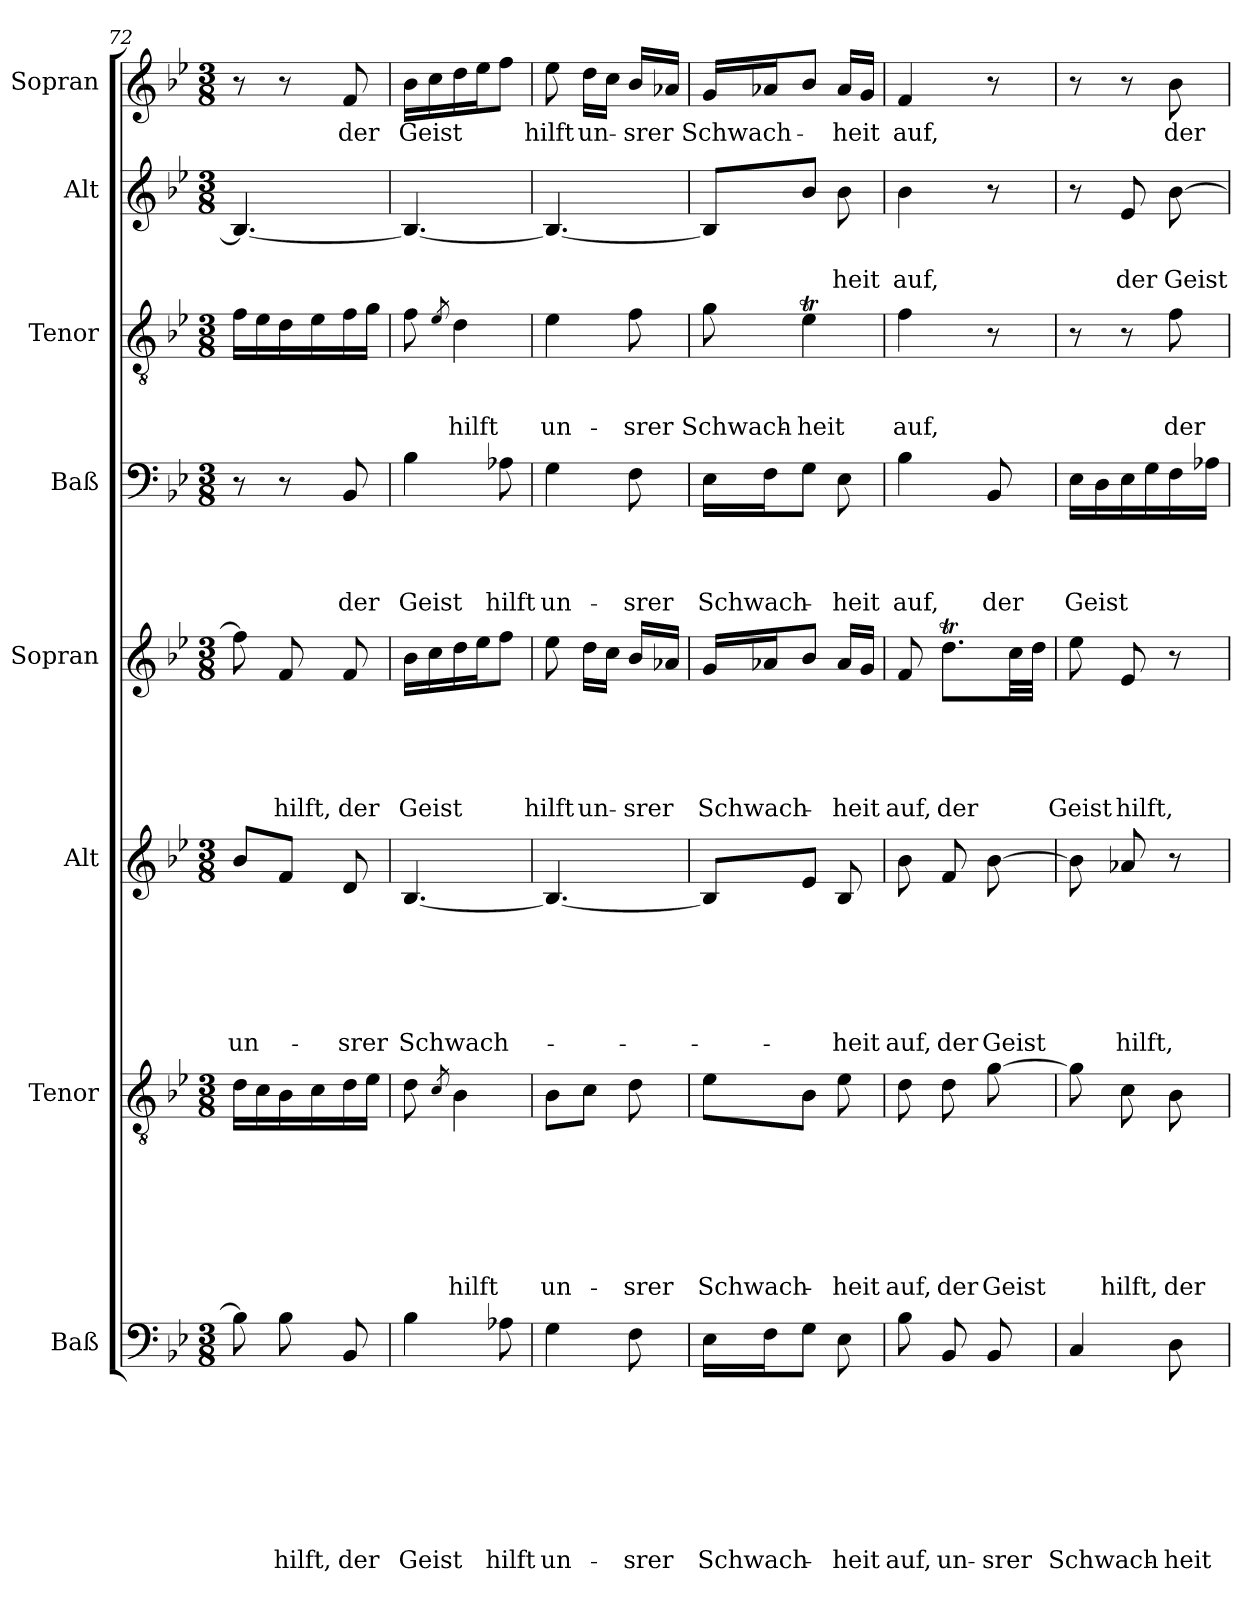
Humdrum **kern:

**kern	**text	**text	**text	**text	**text	**text	**text	**text	**kern	**text	**text	**text	**text	**text	**text	**text	**kern	**text	**text	**text	**text	**text	**text	**kern	**text	**text	**text	**text	**text	**kern	**text	**text	**text	**text	**kern	**text	**text	**text	**kern	**text	**text	**kern	**text
*part8	*part8	*part8	*part8	*part8	*part8	*part8	*part8	*part8	*part7	*part7	*part7	*part7	*part7	*part7	*part7	*part7	*part6	*part6	*part6	*part6	*part6	*part6	*part6	*part5	*part5	*part5	*part5	*part5	*part5	*part4	*part4	*part4	*part4	*part4	*part3	*part3	*part3	*part3	*part2	*part2	*part2	*part1	*part1
*staff8	*staff8	*staff8	*staff8	*staff8	*staff8	*staff8	*staff8	*staff8	*staff7	*staff7	*staff7	*staff7	*staff7	*staff7	*staff7	*staff7	*staff6	*staff6	*staff6	*staff6	*staff6	*staff6	*staff6	*staff5	*staff5	*staff5	*staff5	*staff5	*staff5	*staff4	*staff4	*staff4	*staff4	*staff4	*staff3	*staff3	*staff3	*staff3	*staff2	*staff2	*staff2	*staff1	*staff1
*I"Baß	*	*	*	*	*	*	*	*	*I"Tenor	*	*	*	*	*	*	*	*I"Alt	*	*	*	*	*	*	*I"Sopran	*	*	*	*	*	*I"Baß	*	*	*	*	*I"Tenor	*	*	*	*I"Alt	*	*	*I"Sopran	*
!!LO:LB:g=z
*clefF4	*	*	*	*	*	*	*	*	*clefGv2	*	*	*	*	*	*	*	*clefG2	*	*	*	*	*	*	*clefG2	*	*	*	*	*	*clefF4	*	*	*	*	*clefGv2	*	*	*	*clefG2	*	*	*clefG2	*
*k[b-e-]	*	*	*	*	*	*	*	*	*k[b-e-]	*	*	*	*	*	*	*	*k[b-e-]	*	*	*	*	*	*	*k[b-e-]	*	*	*	*	*	*k[b-e-]	*	*	*	*	*k[b-e-]	*	*	*	*k[b-e-]	*	*	*k[b-e-]	*
*B-:	*	*	*	*	*	*	*	*	*B-:	*	*	*	*	*	*	*	*B-:	*	*	*	*	*	*	*B-:	*	*	*	*	*	*B-:	*	*	*	*	*B-:	*	*	*	*B-:	*	*	*B-:	*
*M3/8	*	*	*	*	*	*	*	*	*M3/8	*	*	*	*	*	*	*	*M3/8	*	*	*	*	*	*	*M3/8	*	*	*	*	*	*M3/8	*	*	*	*	*M3/8	*	*	*	*M3/8	*	*	*M3/8	*
=72	=72	=72	=72	=72	=72	=72	=72	=72	=72	=72	=72	=72	=72	=72	=72	=72	=72	=72	=72	=72	=72	=72	=72	=72	=72	=72	=72	=72	=72	=72	=72	=72	=72	=72	=72	=72	=72	=72	=72	=72	=72	=72	=72
8B-!\]	.	.	.	.	.	.	.	.	16d!\LL	.	.	.	.	.	.	.	8b-!/L	.	.	.	.	.	un-	8ff!\]	.	.	.	.	.	8r	.	.	.	.	16f!\LL	.	.	.	4.B-!/_	.	.	8r	.
.	.	.	.	.	.	.	.	.	16c!\	.	.	.	.	.	.	.	.	.	.	.	.	.	.	.	.	.	.	.	.	.	.	.	.	.	16e-!\	.	.	.	.	.	.	.	.
8B-!\	.	.	.	.	.	.	.	hilft,	16B-!\	.	.	.	.	.	.	.	8f!/J	.	.	.	.	.	.	8f!/	.	.	.	.	hilft,	8r	.	.	.	.	16d!\	.	.	.	.	.	.	8r	.
.	.	.	.	.	.	.	.	.	16c!\	.	.	.	.	.	.	.	.	.	.	.	.	.	.	.	.	.	.	.	.	.	.	.	.	.	16e-!\	.	.	.	.	.	.	.	.
8BB-!/	.	.	.	.	.	.	.	der	16d!\	.	.	.	.	.	.	.	8d!/	.	.	.	.	.	-srer	8f!/	.	.	.	.	der	8BB-!/	.	.	.	der	16f!\	.	.	.	.	.	.	8f!/	der
.	.	.	.	.	.	.	.	.	16e-!\JJ	.	.	.	.	.	.	.	.	.	.	.	.	.	.	.	.	.	.	.	.	.	.	.	.	.	16g!\JJ	.	.	.	.	.	.	.	.
=73	=73	=73	=73	=73	=73	=73	=73	=73	=73	=73	=73	=73	=73	=73	=73	=73	=73	=73	=73	=73	=73	=73	=73	=73	=73	=73	=73	=73	=73	=73	=73	=73	=73	=73	=73	=73	=73	=73	=73	=73	=73	=73	=73
4B-!\	.	.	.	.	.	.	.	Geist	8d!\	.	.	.	.	.	.	.	[4.B-!/	.	.	.	.	.	Schwach-	16b-!\LL	.	.	.	.	Geist	4B-!\	.	.	.	Geist	8f!\	.	.	.	4.B-!/_	.	.	16b-!\LL	Geist
.	.	.	.	.	.	.	.	.	.	.	.	.	.	.	.	.	.	.	.	.	.	.	.	16cc!\	.	.	.	.	.	.	.	.	.	.	.	.	.	.	.	.	.	16cc!\	.
.	.	.	.	.	.	.	.	.	8qc/	.	.	.	.	.	.	.	.	.	.	.	.	.	.	.	.	.	.	.	.	.	.	.	.	.	8qe-/	.	.	.	.	.	.	.	.
.	.	.	.	.	.	.	.	.	4B-!\	.	.	.	.	.	.	hilft	.	.	.	.	.	.	.	16dd!\	.	.	.	.	.	.	.	.	.	.	4d!\	.	.	hilft	.	.	.	16dd!\	.
.	.	.	.	.	.	.	.	.	.	.	.	.	.	.	.	.	.	.	.	.	.	.	.	16ee-!\J	.	.	.	.	.	.	.	.	.	.	.	.	.	.	.	.	.	16ee-!\J	.
8A-X!\	.	.	.	.	.	.	.	hilft	.	.	.	.	.	.	.	.	.	.	.	.	.	.	.	8ff!\J	.	.	.	.	.	8A-X!\	.	.	.	hilft	.	.	.	.	.	.	.	8ff!\J	.
=74	=74	=74	=74	=74	=74	=74	=74	=74	=74	=74	=74	=74	=74	=74	=74	=74	=74	=74	=74	=74	=74	=74	=74	=74	=74	=74	=74	=74	=74	=74	=74	=74	=74	=74	=74	=74	=74	=74	=74	=74	=74	=74	=74
4G!\	.	.	.	.	.	.	.	un-	8B-!\L	.	.	.	.	.	.	un-	4.B-!/_	.	.	.	.	.	.	8ee-!\	.	.	.	.	hilft	4G!\	.	.	.	un-	4e-!\	.	.	un-	4.B-!/_	.	.	8ee-!\	hilft
.	.	.	.	.	.	.	.	.	8c\J	.	.	.	.	.	.	.	.	.	.	.	.	.	.	16dd!\LL	.	.	.	.	un-	.	.	.	.	.	.	.	.	.	.	.	.	16dd!\LL	un-
.	.	.	.	.	.	.	.	.	.	.	.	.	.	.	.	.	.	.	.	.	.	.	.	16cc!\JJ	.	.	.	.	.	.	.	.	.	.	.	.	.	.	.	.	.	16cc!\JJ	.
8F!\	.	.	.	.	.	.	.	-srer	8d!\	.	.	.	.	.	.	-srer	.	.	.	.	.	.	.	16b-!/LL	.	.	.	.	-srer	8F!\	.	.	.	-srer	8f!\	.	.	-srer	.	.	.	16b-!/LL	-srer
.	.	.	.	.	.	.	.	.	.	.	.	.	.	.	.	.	.	.	.	.	.	.	.	16a-X!/JJ	.	.	.	.	.	.	.	.	.	.	.	.	.	.	.	.	.	16a-X!/JJ	.
=75	=75	=75	=75	=75	=75	=75	=75	=75	=75	=75	=75	=75	=75	=75	=75	=75	=75	=75	=75	=75	=75	=75	=75	=75	=75	=75	=75	=75	=75	=75	=75	=75	=75	=75	=75	=75	=75	=75	=75	=75	=75	=75	=75
16E-!\LL	.	.	.	.	.	.	.	Schwach-	8e-!\L	.	.	.	.	.	.	Schwach-	8B-!/L]	.	.	.	.	.	.	16g!/LL	.	.	.	.	Schwach-	16E-!\LL	.	.	.	Schwach-	8g!\	.	.	Schwach-	8B-!/L]	.	.	16g!/LL	Schwach-
16F!\J	.	.	.	.	.	.	.	.	.	.	.	.	.	.	.	.	.	.	.	.	.	.	.	16a-X!/J	.	.	.	.	.	16F!\J	.	.	.	.	.	.	.	.	.	.	.	16a-X!/J	.
8G!\J	.	.	.	.	.	.	.	.	8B-!\J	.	.	.	.	.	.	.	8e-!/J	.	.	.	.	.	.	8b-!/J	.	.	.	.	.	8G!\J	.	.	.	.	4e-T!\	.	.	-heit	8b-!/J	.	.	8b-!/J	.
8E-!\	.	.	.	.	.	.	.	-heit	8e-!\	.	.	.	.	.	.	-heit	8B-!/	.	.	.	.	.	-heit	16a-!/LL	.	.	.	.	-heit	8E-!\	.	.	.	-heit	.	.	.	.	8b-!\	.	-heit	16a-!/LL	-heit
.	.	.	.	.	.	.	.	.	.	.	.	.	.	.	.	.	.	.	.	.	.	.	.	16g!/JJ	.	.	.	.	.	.	.	.	.	.	.	.	.	.	.	.	.	16g!/JJ	.
=76	=76	=76	=76	=76	=76	=76	=76	=76	=76	=76	=76	=76	=76	=76	=76	=76	=76	=76	=76	=76	=76	=76	=76	=76	=76	=76	=76	=76	=76	=76	=76	=76	=76	=76	=76	=76	=76	=76	=76	=76	=76	=76	=76
8B-!\	.	.	.	.	.	.	.	auf,	8d!\	.	.	.	.	.	.	auf,	8b-!\	.	.	.	.	.	auf,	8f!/	.	.	.	.	auf,	4B-!\	.	.	.	auf,	4f!\	.	.	auf,	4b-!\	.	auf,	4f!/	auf,
8BB-!/	.	.	.	.	.	.	.	un-	8d!\	.	.	.	.	.	.	der	8f!/	.	.	.	.	.	der	8.ddt!\L	.	.	.	.	der	.	.	.	.	.	.	.	.	.	.	.	.	.	.
8BB-!/	.	.	.	.	.	.	.	-srer	[8g!\	.	.	.	.	.	.	Geist	[8b-!\	.	.	.	.	.	Geist	.	.	.	.	.	.	8BB-!/	.	.	.	der	8r	.	.	.	8r	.	.	8r	.
.	.	.	.	.	.	.	.	.	.	.	.	.	.	.	.	.	.	.	.	.	.	.	.	32cc!\LL	.	.	.	.	.	.	.	.	.	.	.	.	.	.	.	.	.	.	.
.	.	.	.	.	.	.	.	.	.	.	.	.	.	.	.	.	.	.	.	.	.	.	.	32dd!\JJJ	.	.	.	.	.	.	.	.	.	.	.	.	.	.	.	.	.	.	.
!!LO:PB:g=z
=77	=77	=77	=77	=77	=77	=77	=77	=77	=77	=77	=77	=77	=77	=77	=77	=77	=77	=77	=77	=77	=77	=77	=77	=77	=77	=77	=77	=77	=77	=77	=77	=77	=77	=77	=77	=77	=77	=77	=77	=77	=77	=77	=77
4C!/	.	.	.	.	.	.	.	Schwach-	8g!\]	.	.	.	.	.	.	.	8b-!\]	.	.	.	.	.	.	8ee-!\	.	.	.	.	Geist	16E-!\LL	.	.	.	Geist	8r	.	.	.	8r	.	.	8r	.
.	.	.	.	.	.	.	.	.	.	.	.	.	.	.	.	.	.	.	.	.	.	.	.	.	.	.	.	.	.	16D!\	.	.	.	.	.	.	.	.	.	.	.	.	.
.	.	.	.	.	.	.	.	.	8c!\	.	.	.	.	.	.	hilft,	8a-X!/	.	.	.	.	.	hilft,	8e-!/	.	.	.	.	hilft,	16E-!\	.	.	.	.	8r	.	.	.	8e-!/	.	der	8r	.
.	.	.	.	.	.	.	.	.	.	.	.	.	.	.	.	.	.	.	.	.	.	.	.	.	.	.	.	.	.	16G!\	.	.	.	.	.	.	.	.	.	.	.	.	.
8D!\	.	.	.	.	.	.	.	-heit	8B-!\	.	.	.	.	.	.	der	8r	.	.	.	.	.	.	8r	.	.	.	.	.	16F!\	.	.	.	.	8f!\	.	.	der	[8b-!\	.	Geist	8b-!\	der
.	.	.	.	.	.	.	.	.	.	.	.	.	.	.	.	.	.	.	.	.	.	.	.	.	.	.	.	.	.	16A-X!\JJ	.	.	.	.	.	.	.	.	.	.	.	.	.
=	=	=	=	=	=	=	=	=	=	=	=	=	=	=	=	=	=	=	=	=	=	=	=	=	=	=	=	=	=	=	=	=	=	=	=	=	=	=	=	=	=	=	=
*-	*-	*-	*-	*-	*-	*-	*-	*-	*-	*-	*-	*-	*-	*-	*-	*-	*-	*-	*-	*-	*-	*-	*-	*-	*-	*-	*-	*-	*-	*-	*-	*-	*-	*-	*-	*-	*-	*-	*-	*-	*-	*-	*-
